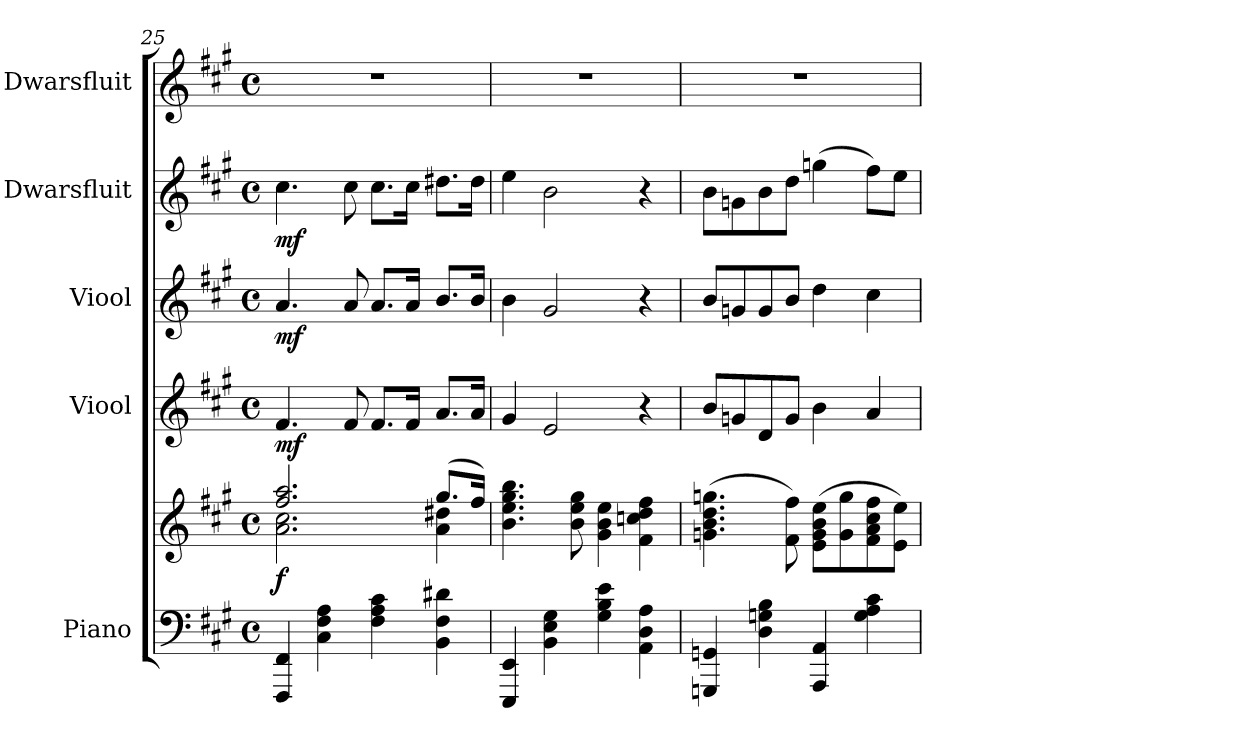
**kern	**kern	**dynam	**kern	**dynam	**kern	**dynam	**kern	**dynam	**kern
*part5	*part5	*part5	*part4	*part4	*part3	*part3	*part2	*part2	*part1
*staff6	*staff5	*staff5/6	*staff4	*staff4	*staff3	*staff3	*staff2	*staff2	*staff1
*I"Piano	*	*	*I"Viool	*	*I"Viool	*	*I"Dwarsfluit	*	*I"Dwarsfluit
*I'Pno.	*	*	*	*	*	*	*I'Fl.	*	*I'Fl.
*clefF4	*clefG2	*	*clefG2	*	*clefG2	*	*clefG2	*	*clefG2
*k[f#c#g#]	*k[f#c#g#]	*	*k[f#c#g#]	*	*k[f#c#g#]	*	*k[f#c#g#]	*	*k[f#c#g#]
*M4/4	*M4/4	*	*M4/4	*	*M4/4	*	*M4/4	*	*M4/4
*met(c)	*met(c)	*	*met(c)	*	*met(c)	*	*met(c)	*	*met(c)
=25	=25	=25	=25	=25	=25	=25	=25	=25	=25
*	*^	*	*	*	*	*	*	*	*
!	!	!	!LO:DY:b	!	!LO:DY:b	!	!LO:DY:b	!	!LO:DY:b	!
4FFF#/ 4FF#/	2.ff#/ 2.aa/	2.a\ 2.cc#\	f	4.f#/	mf	4.a/	mf	4.cc#\	mf	1r
4C#\ 4F#\ 4A\	.	.	.	.	.	.	.	.	.	.
.	.	.	.	8f#/	.	8a/	.	8cc#\	.	.
4F#\ 4A\ 4c#\	.	.	.	8.f#/L	.	8.a/L	.	8.cc#\L	.	.
.	.	.	.	16f#/Jk	.	16a/Jk	.	16cc#\Jk	.	.
4BB\ 4F#\ 4d#X\	(8.gg#/L	4a\ 4dd#X\	.	8.a/L	.	8.b/L	.	8.dd#X\L	.	.
.	16ff#/Jk)	.	.	16a/Jk	.	16b/Jk	.	16dd#\Jk	.	.
*	*v	*v	*	*	*	*	*	*	*	*
=26	=26	=26	=26	=26	=26	=26	=26	=26	=26
4EEE/ 4EE/	4.b\ 4.ee\ 4.gg#\ 4.bb\	.	4g#/	.	4b\	.	4ee\	.	1r
4BB\ 4E\ 4G#\	.	.	2e/	.	2g#/	.	2b\	.	.
.	8b\ 8ee\ 8gg#\	.	.	.	.	.	.	.	.
4G#\ 4B\ 4e\	4g#\ 4b\ 4ee\	.	.	.	.	.	.	.	.
4AA\ 4D\ 4A\	4f#\ 4ccn\ 4dd\ 4ff#\	.	4r	.	4r	.	4r	.	.
=27	=27	=27	=27	=27	=27	=27	=27	=27	=27
4GGGn/ 4GGn/	(4.gn\ 4.b\ 4.dd\ 4.ggn\	.	8b/L	.	8b/L	.	8b\L	.	1r
.	.	.	8gn/	.	8gn/	.	8gn\	.	.
4D\ 4Gn\ 4B\	.	.	8d/	.	8g/	.	8b\	.	.
.	8f#\ 8ff#\)	.	8g/J	.	8b/J	.	8dd\J	.	.
4AAA/ 4AA/	(8e\ 8g\ 8b\ 8ee\L	.	4b\	.	4dd\	.	(4ggn\	.	.
.	8g\ 8gg\	.	.	.	.	.	.	.	.
4G\ 4A\ 4c#\	8f#\ 8a\ 8cc#\ 8ff#\	.	4a/	.	4cc#\	.	8ff#\L)	.	.
.	8e\ 8ee\J)	.	.	.	.	.	8ee\J	.	.
=	=	=	=	=	=	=	=	=	=
*-	*-	*-	*-	*-	*-	*-	*-	*-	*-
